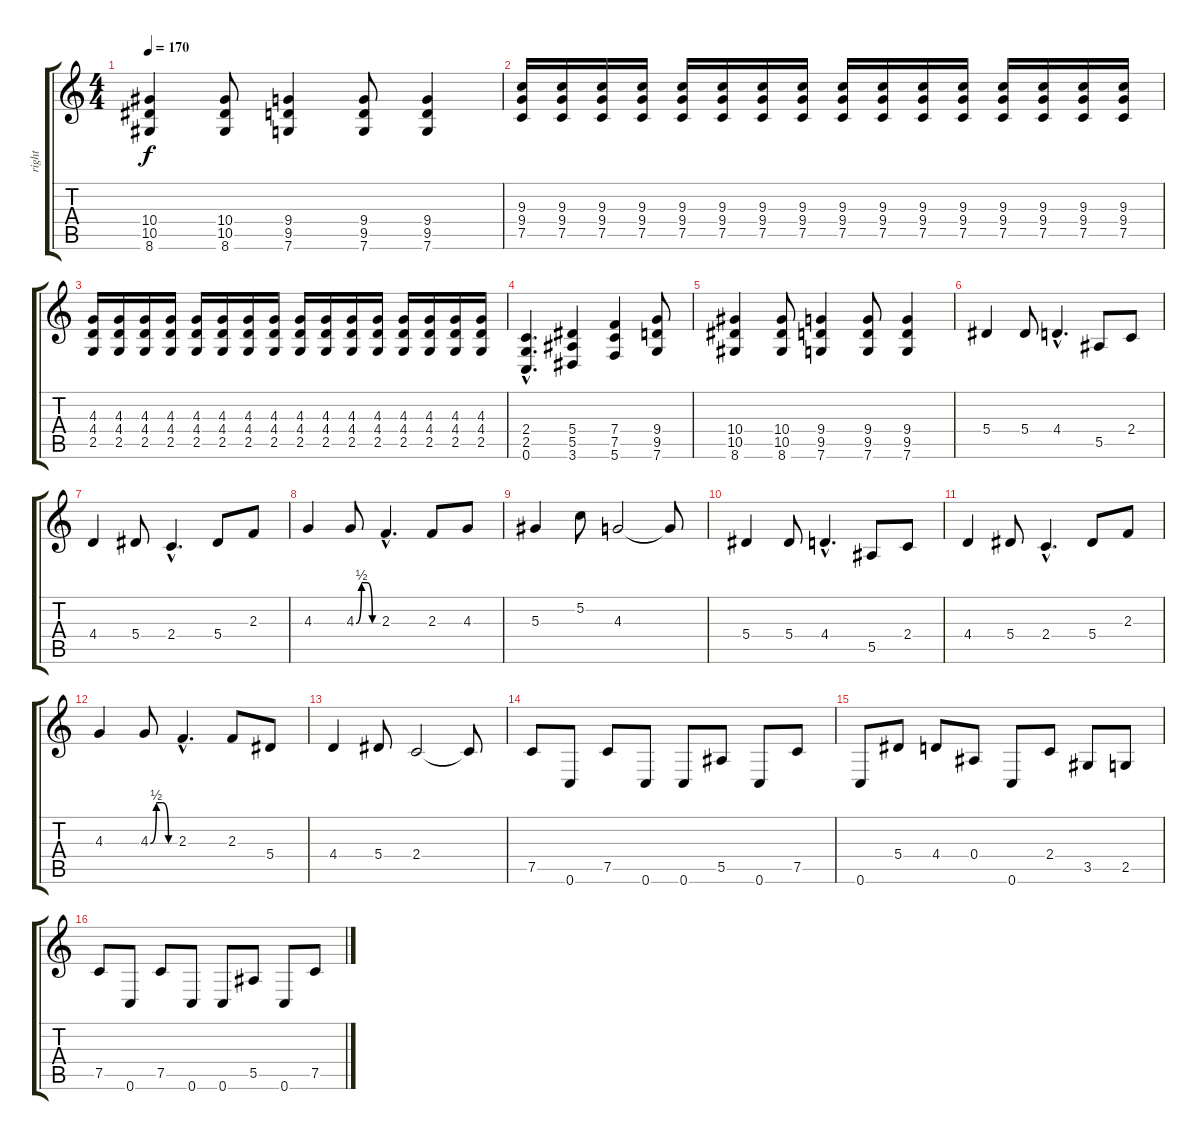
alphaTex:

\track ("right" "right") {instrument overdrivenguitar}
\staff {score tabs}
\tuning (C4 G3 Eb3 Bb2 F2 C2) {hide}
\ts (4 4)
\tempo 170
\clef g2
\ks c
(10.4 10.5 8.6).4{dy f} (10.4 10.5 8.6).8 (9.4 9.5 7.6).4 (9.4 9.5 7.6).8 (9.4 9.5 7.6).4 |
(9.3 9.4 7.5).16 (9.3 9.4 7.5).16 (9.3 9.4 7.5).16 (9.3 9.4 7.5).16 (9.3 9.4 7.5).16 (9.3 9.4 7.5).16 (9.3 9.4 7.5).16 (9.3 9.4 7.5).16 (9.3 9.4 7.5).16 (9.3 9.4 7.5).16 (9.3 9.4 7.5).16 (9.3 9.4 7.5).16 (9.3 9.4 7.5).16 (9.3 9.4 7.5).16 (9.3 9.4 7.5).16 (9.3 9.4 7.5).16 |
(4.3 4.4 2.5).16 (4.3 4.4 2.5).16 (4.3 4.4 2.5).16 (4.3 4.4 2.5).16 (4.3 4.4 2.5).16 (4.3 4.4 2.5).16 (4.3 4.4 2.5).16 (4.3 4.4 2.5).16 (4.3 4.4 2.5).16 (4.3 4.4 2.5).16 (4.3 4.4 2.5).16 (4.3 4.4 2.5).16 (4.3 4.4 2.5).16 (4.3 4.4 2.5).16 (4.3 4.4 2.5).16 (4.3 4.4 2.5).16 |
(2.4{hac} 2.5{hac} 0.6{hac}).4{d} (5.4 5.5 3.6).4 (7.4 7.5 5.6).4 (9.4 9.5 7.6).8 |
(10.4 10.5 8.6).4 (10.4 10.5 8.6).8 (9.4 9.5 7.6).4 (9.4 9.5 7.6).8 (9.4 9.5 7.6).4 |
5.4.4 5.4.8 4.4{hac}.4{d} 5.5.8 2.4.8 |
4.4.4 5.4.8 2.4{hac}.4{d} 5.4.8 2.3.8 |
4.3.4 4.3{be (custom 0 0 15 2 30 2 45 0 60 0)}.8 2.3{hac}.4{d} 2.3.8 4.3.8 |
5.3.4 5.2.8 4.3.2 4.3{t}.8 |
5.4.4 5.4.8 4.4{hac}.4{d} 5.5.8 2.4.8 |
4.4.4 5.4.8 2.4{hac}.4{d} 5.4.8 2.3.8 |
4.3.4 4.3{be (custom 0 0 15 2 30 2 45 0 60 0)}.8 2.3{hac}.4{d} 2.3.8 5.4.8 |
4.4.4 5.4.8 2.4.2 2.4{t}.8 |
7.5.8 0.6.8 7.5.8 0.6.8 0.6.8 5.5.8 0.6.8 7.5.8 |
0.6.8 5.4.8 4.4.8 0.4.8 0.6.8 2.4.8 3.5.8 2.5.8 |
7.5.8 0.6.8 7.5.8 0.6.8 0.6.8 5.5.8 0.6.8 7.5.8
